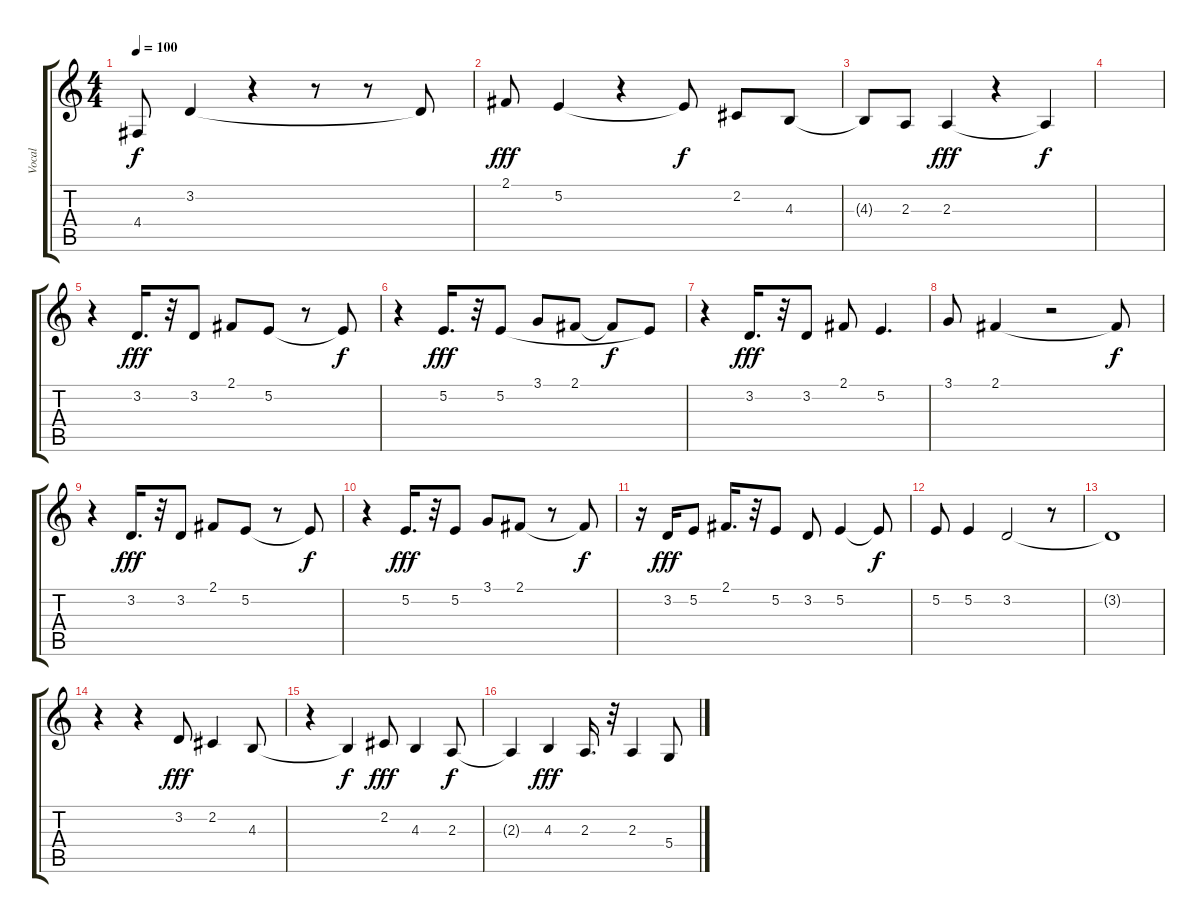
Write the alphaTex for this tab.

\track ("Vocal" "Vocal") {instrument flute}
\staff {score tabs}
\tuning (E4 B3 G3 D3 A2 E2) {hide}
\ts (4 4)
\tempo 100
\clef g2
\ks c
4.4{t}.8{dy f} 3.2.4 r.4 r.8 r.8 3.2{t}.8 |
2.1.8{dy fff} 5.2.4 r.4 5.2{t}.8{dy f} 2.2.8 4.3.8 |
4.3{t}.8 2.3.8 2.3.4{dy fff} r.4 2.3{t}.4{dy f} |
|
r.4 3.2.16{d dy fff} r.32 3.2.8 2.1.8 5.2.8 r.8 5.2{t}.8{dy f} |
r.4 5.2.16{d dy fff} r.32 5.2.8 3.1.8 2.1.8 2.1{t}.8{dy f} 5.2{t}.8 |
r.4 3.2.16{d dy fff} r.32 3.2.8 2.1.8 5.2.4{d} |
3.1.8 2.1.4 r.2 2.1{t}.8{dy f} |
r.4 3.2.16{d dy fff} r.32 3.2.8 2.1.8 5.2.8 r.8 5.2{t}.8{dy f} |
r.4 5.2.16{d dy fff} r.32 5.2.8 3.1.8 2.1.8 r.8 2.1{t}.8{dy f} |
r.16 3.2.16{dy fff} 5.2.8 2.1.16{d} r.32 5.2.8 3.2.8 5.2.4 5.2{t}.8{dy f} |
5.2.8 5.2.4 3.2.2 r.8 |
3.2{t}.1 |
r.4 r.4 3.2.8{dy fff} 2.2.4 4.3.8 |
r.4 4.3{t}.4{dy f} 2.2.8{dy fff} 4.3.4 2.3.8{dy f} |
2.3{t}.4 4.3.4{dy fff} 2.3.16{d} r.32 2.3.4 5.4.8
